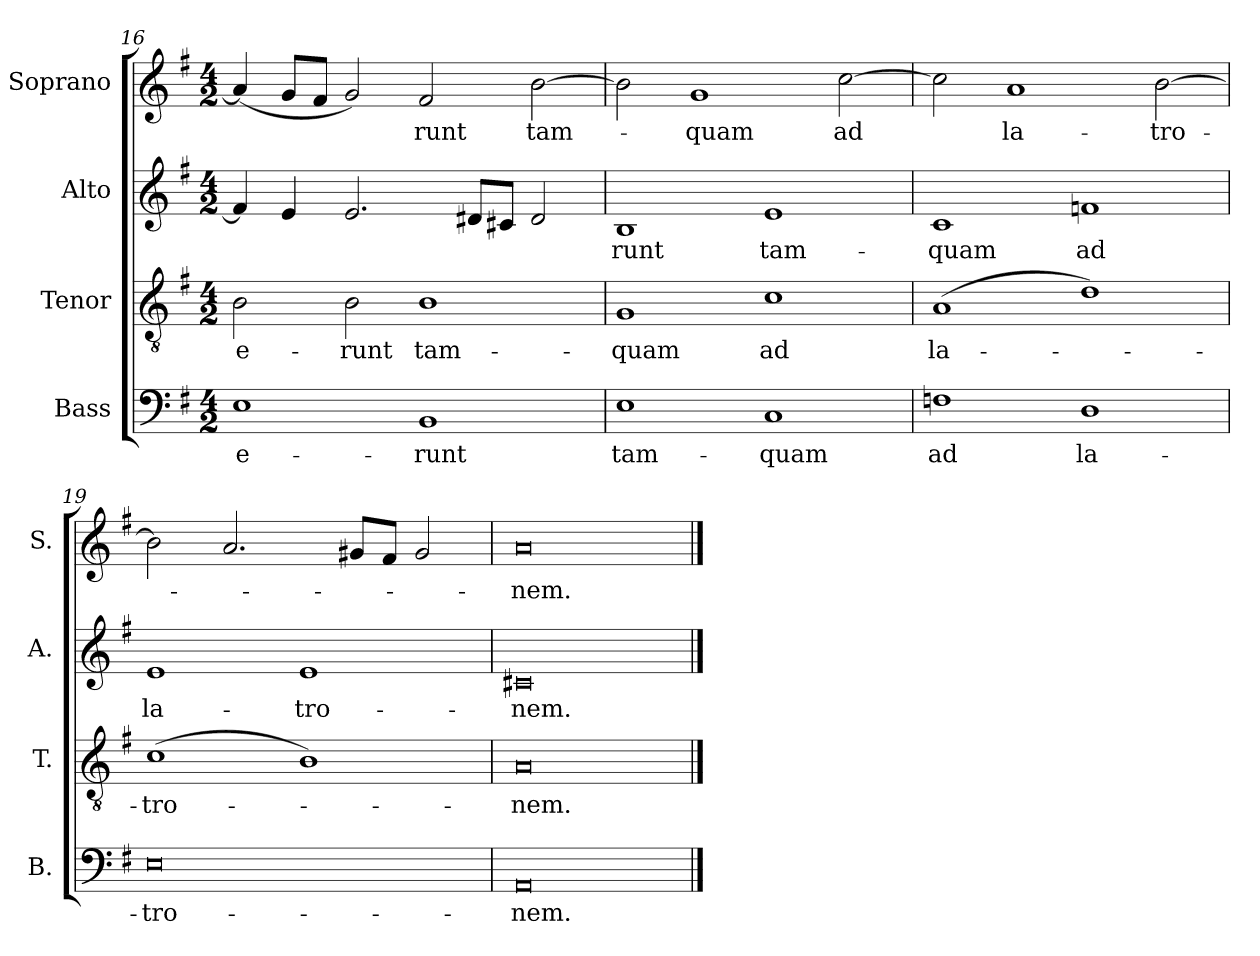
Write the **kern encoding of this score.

**kern	**text	**kern	**text	**kern	**text	**kern	**text
*part4	*part4	*part3	*part3	*part2	*part2	*part1	*part1
*staff4	*staff4	*staff3	*staff3	*staff2	*staff2	*staff1	*staff1
*I"Bass	*	*I"Tenor	*	*I"Alto	*	*I"Soprano	*
*I'B.	*	*I'T.	*	*I'A.	*	*I'S.	*
!!LO:LB:g=z
*clefF4	*	*clefGv2	*	*clefG2	*	*clefG2	*
*	*	*ITrd7c12	*	*	*	*	*
*k[f#]	*	*k[f#]	*	*k[f#]	*	*k[f#]	*
*G:	*	*G:	*	*G:	*	*G:	*
*M4/2	*	*M4/2	*	*M4/2	*	*M4/2	*
=16	=16	=16	=16	=16	=16	=16	=16
!	!LO:LY:b:color=#000000	!	!	!	!	!	!
!	!	!	!LO:LY:b:color=#000000	!	!	!	!
1Ei	-e-	2BBi\	-e-	4f#i/]	.	(4ai/]	.
.	.	.	.	4ei/	.	8gi/L	.
.	.	.	.	.	.	8f#i/J	.
!	!	!	!LO:LY:b:color=#000000	!	!	!	!
.	.	2BBi\	-runt	2.ei/	.	2gi/)	.
!	!LO:LY:b:color=#000000	!	!	!	!	!	!
!	!	!	!LO:LY:b:color=#000000	!	!	!	!
!	!	!	!	!	!	!	!LO:LY:b:color=#000000
1BBi	-runt	1BBi	tam-	.	.	2f#i/	-runt
.	.	.	.	8d#Xi/L	.	.	.
.	.	.	.	8c#Xi/J	.	.	.
!	!	!	!	!	!	!	!LO:LY:b:color=#000000
.	.	.	.	2d#i/	.	[2bi\	tam-
=17	=17	=17	=17	=17	=17	=17	=17
!	!LO:LY:b:color=#000000	!	!	!	!	!	!
!	!	!	!LO:LY:b:color=#000000	!	!	!	!
!	!	!	!	!	!LO:LY:b:color=#000000	!	!
1Ei	tam-	1GGi	-quam	1Bi	-runt	2bi\]	.
!	!	!	!	!	!	!	!LO:LY:b:color=#000000
.	.	.	.	.	.	1gi	-quam
!	!LO:LY:b:color=#000000	!	!	!	!	!	!
!	!	!	!LO:LY:b:color=#000000	!	!	!	!
!	!	!	!	!	!LO:LY:b:color=#000000	!	!
1Ci	-quam	1Ci	ad	1ei	tam-	.	.
!	!	!	!	!	!	!	!LO:LY:b:color=#000000
.	.	.	.	.	.	[2cci\	ad
=18	=18	=18	=18	=18	=18	=18	=18
!	!LO:LY:b:color=#000000	!	!	!	!	!	!
!	!	!	!LO:LY:b:color=#000000	!	!	!	!
!	!	!	!	!	!LO:LY:b:color=#000000	!	!
1Fni	ad	(1AAi	la-	1ci	-quam	2cci\]	.
!	!	!	!	!	!	!	!LO:LY:b:color=#000000
.	.	.	.	.	.	1ai	la-
!	!LO:LY:b:color=#000000	!	!	!	!	!	!
!	!	!	!	!	!LO:LY:b:color=#000000	!	!
1Di	la-	1Di)	.	1fni	ad	.	.
!	!	!	!	!	!	!	!LO:LY:b:color=#000000
.	.	.	.	.	.	[2bi\	-tro-
=19	=19	=19	=19	=19	=19	=19	=19
!	!LO:LY:b:color=#000000	!	!	!	!	!	!
!	!	!	!LO:LY:b:color=#000000	!	!	!	!
!	!	!	!	!	!LO:LY:b:color=#000000	!	!
0Ei	-tro-	(1Ci	-tro-	1ei	la-	2bi\]	.
.	.	.	.	.	.	2.ai/	.
!	!	!	!	!	!LO:LY:b:color=#000000	!	!
.	.	1BBi)	.	1ei	-tro-	.	.
.	.	.	.	.	.	8g#Xi/L	.
.	.	.	.	.	.	8f#i/J	.
.	.	.	.	.	.	2g#i/	.
=20	=20	=20	=20	=20	=20	=20	=20
!	!LO:LY:b:color=#000000	!	!	!	!	!	!
!	!	!	!LO:LY:b:color=#000000	!	!	!	!
!	!	!	!	!	!LO:LY:b:color=#000000	!	!
!	!	!	!	!	!	!	!LO:LY:b:color=#000000
0AAi	-nem.	0AAi	-nem.	0c#Xi	-nem.	0ai	-nem.
==	==	==	==	==	==	==	==
*-	*-	*-	*-	*-	*-	*-	*-
